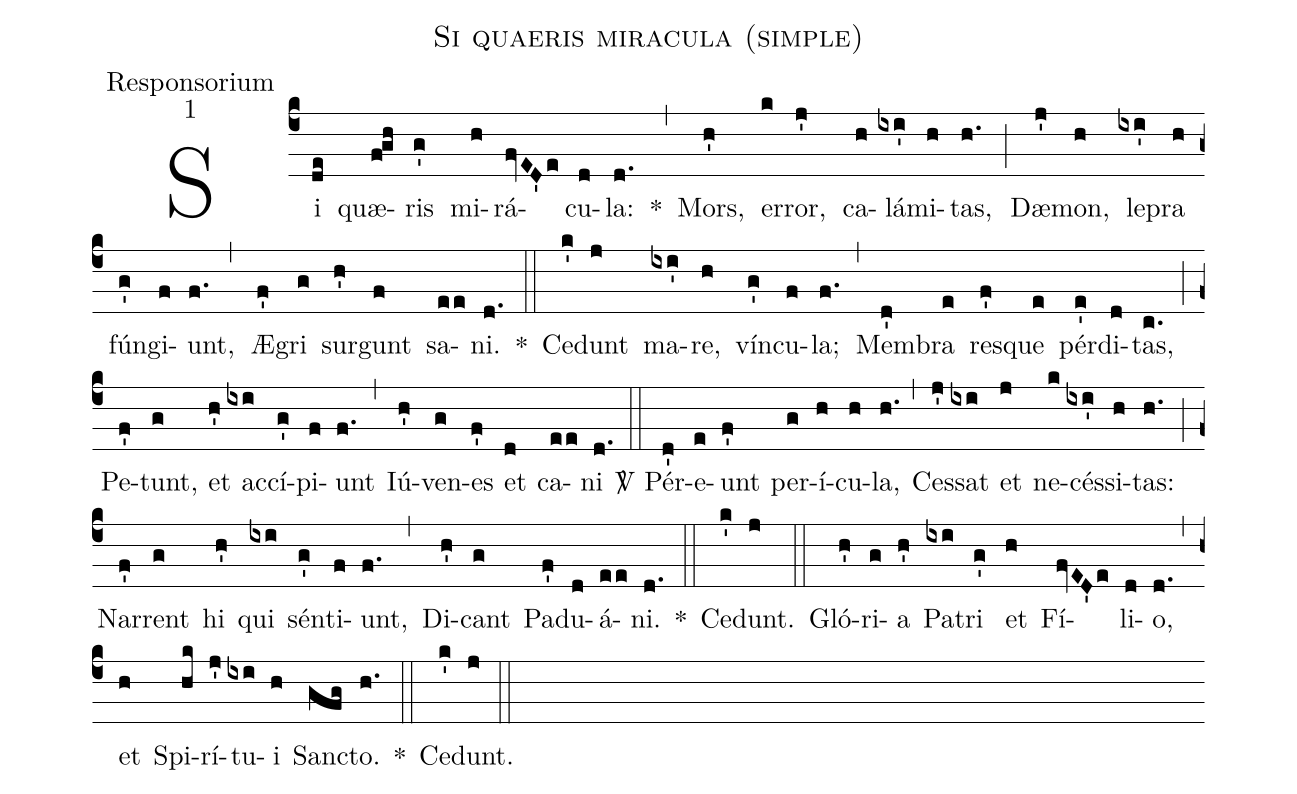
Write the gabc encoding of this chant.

name:Si quaeris miracula (simple);
office-part:Responsorium;
mode:1;
%%
(c4)Si(de) quæ(f!gh)ris(g') mi(h)rá(fvED'e)cu(d)la:(d.) *(,) Mors,(h') er(k)ror,(j') ca(h)lá(ixi')mi(h)tas,(h.) (;) Dæ(j')mon,(h) le(ixi')pra(h) fún(g')gi(f)unt,(f.) (,) Æ(f')gri(g) sur(h')gunt(f) sa(ee)ni.(d.) *(::) Ce(k')dunt(j) ma(ixi')re,(h) vín(g')cu(f)la;(f.) (,) Mem(d')bra(e) res(f')que(e) pér(e')di(d)tas,(c.) (;) Pe(f')tunt,(g) et(h') ac(ixi)cí(g')pi(f)unt(f.) (,) Iú(h')ven(g)es(f') et(d) ca(ee)ni(d.) (::) <sp>V/</sp> Pér(d')e(e)unt(f') per(g)í(h)cu(h)la,(h.) (,) Ces(j')sat(ixi) et(j) ne(k)cés(ixi')si(h)tas:(h.) (;) Nar(f')rent(g) hi(h') qui(ixi) sén(g')ti(f)unt,(f.) (,) Di(h')cant(g) Pa(f')du(d)á(ee)ni.(d.) *(::) Ce(k')dunt.(j) (::) Gló(h')ri(g)a(h') Pa(ixi)tri(g') et(h) Fí(fvED'e)li(d)o,(d.) (,) et(h) Spi(hk)rí(j')tu(ixi)i(h) San(gfg)cto.(h.) *(::) Ce(k')dunt.(j) (::)
